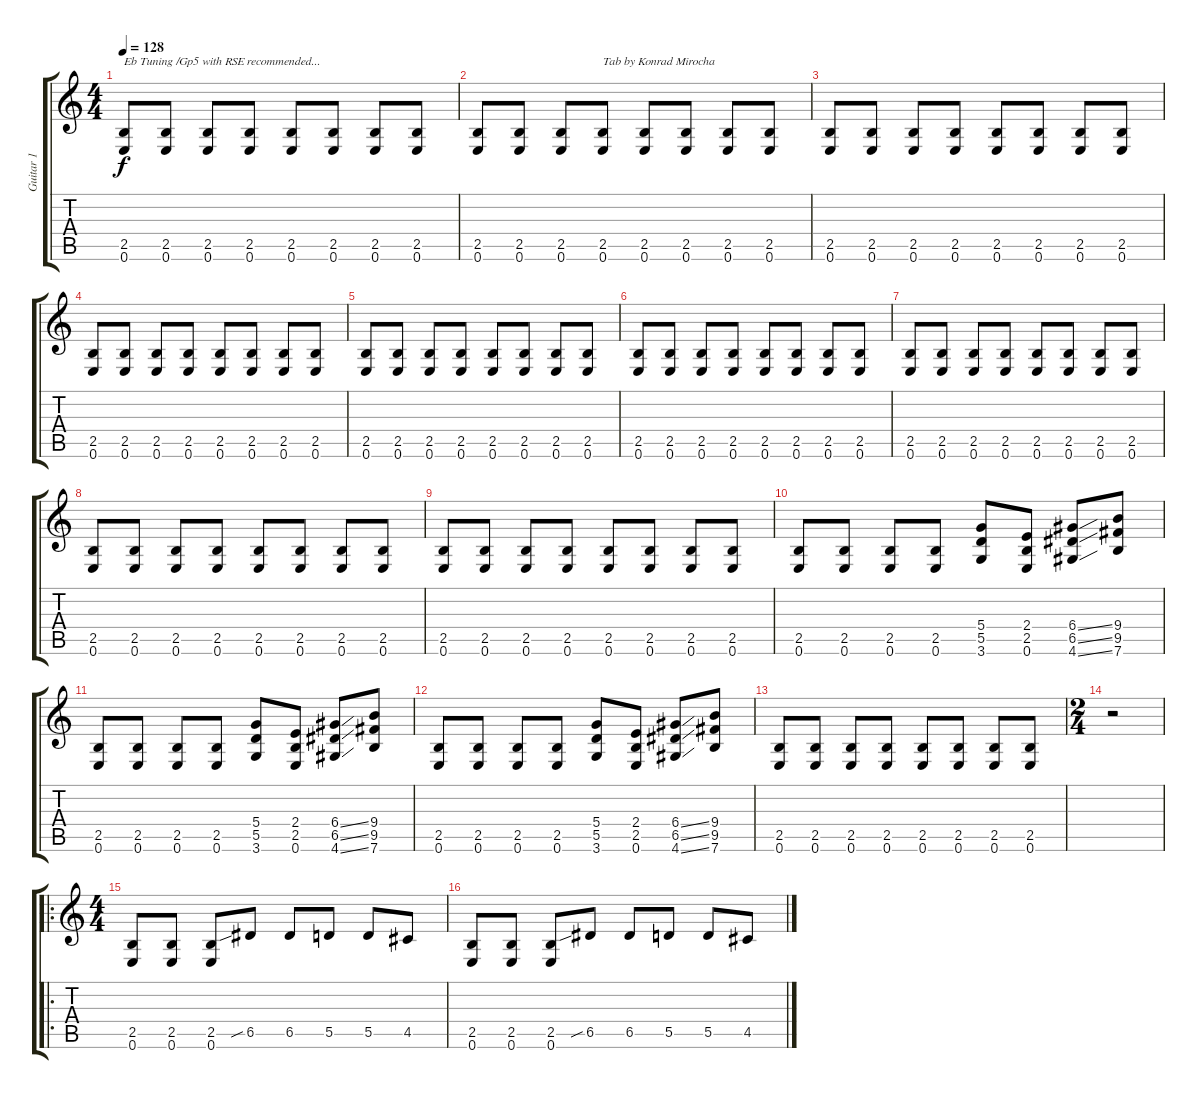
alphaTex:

\track ("Guitar 1" "Guitar 1") {instrument distortionguitar}
\staff {score tabs}
\tuning (E4 B3 G3 D3 A2 E2) {hide}
\ts (4 4)
\tempo 128
\clef g2
\ks c
(2.5 0.6).8{txt "Eb Tuning /Gp5 with RSE recommended..." dy f instrument distortionguitar} (2.5 0.6).8 (2.5 0.6).8 (2.5 0.6).8 (2.5 0.6).8 (2.5 0.6).8 (2.5 0.6).8 (2.5 0.6).8 |
(2.5 0.6).8 (2.5 0.6).8 (2.5 0.6).8 (2.5 0.6).8{txt "Tab by Konrad Mirocha"} (2.5 0.6).8 (2.5 0.6).8 (2.5 0.6).8 (2.5 0.6).8 |
(2.5 0.6).8 (2.5 0.6).8 (2.5 0.6).8 (2.5 0.6).8 (2.5 0.6).8 (2.5 0.6).8 (2.5 0.6).8 (2.5 0.6).8 |
(2.5 0.6).8 (2.5 0.6).8 (2.5 0.6).8 (2.5 0.6).8 (2.5 0.6).8 (2.5 0.6).8 (2.5 0.6).8 (2.5 0.6).8 |
(2.5 0.6).8 (2.5 0.6).8 (2.5 0.6).8 (2.5 0.6).8 (2.5 0.6).8 (2.5 0.6).8 (2.5 0.6).8 (2.5 0.6).8 |
(2.5 0.6).8 (2.5 0.6).8 (2.5 0.6).8 (2.5 0.6).8 (2.5 0.6).8 (2.5 0.6).8 (2.5 0.6).8 (2.5 0.6).8 |
(2.5 0.6).8 (2.5 0.6).8 (2.5 0.6).8 (2.5 0.6).8 (2.5 0.6).8 (2.5 0.6).8 (2.5 0.6).8 (2.5 0.6).8 |
(2.5 0.6).8 (2.5 0.6).8 (2.5 0.6).8 (2.5 0.6).8 (2.5 0.6).8 (2.5 0.6).8 (2.5 0.6).8 (2.5 0.6).8 |
(2.5 0.6).8 (2.5 0.6).8 (2.5 0.6).8 (2.5 0.6).8 (2.5 0.6).8 (2.5 0.6).8 (2.5 0.6).8 (2.5 0.6).8 |
(2.5 0.6).8 (2.5 0.6).8 (2.5 0.6).8 (2.5 0.6).8 (5.4 5.5 3.6).8 (2.4 2.5 0.6).8 (6.4{ss} 6.5{ss} 4.6{ss}).8 (9.4 9.5 7.6).8 |
(2.5 0.6).8 (2.5 0.6).8 (2.5 0.6).8 (2.5 0.6).8 (5.4 5.5 3.6).8 (2.4 2.5 0.6).8 (6.4{ss} 6.5{ss} 4.6{ss}).8 (9.4 9.5 7.6).8 |
(2.5 0.6).8 (2.5 0.6).8 (2.5 0.6).8 (2.5 0.6).8 (5.4 5.5 3.6).8 (2.4 2.5 0.6).8 (6.4{ss} 6.5{ss} 4.6{ss}).8 (9.4 9.5 7.6).8 |
(2.5 0.6).8 (2.5 0.6).8 (2.5 0.6).8 (2.5 0.6).8 (2.5 0.6).8 (2.5 0.6).8 (2.5 0.6).8 (2.5 0.6).8 |
\ts (2 4)
r.2 |
\ro
\ts (4 4)
(2.5 0.6).8 (2.5 0.6).8 (2.5 0.6).8 6.5{sib}.8 6.5.8 5.5.8 5.5.8 4.5.8 |
(2.5 0.6).8 (2.5 0.6).8 (2.5 0.6).8 6.5{sib}.8 6.5.8 5.5.8 5.5.8 4.5.8
